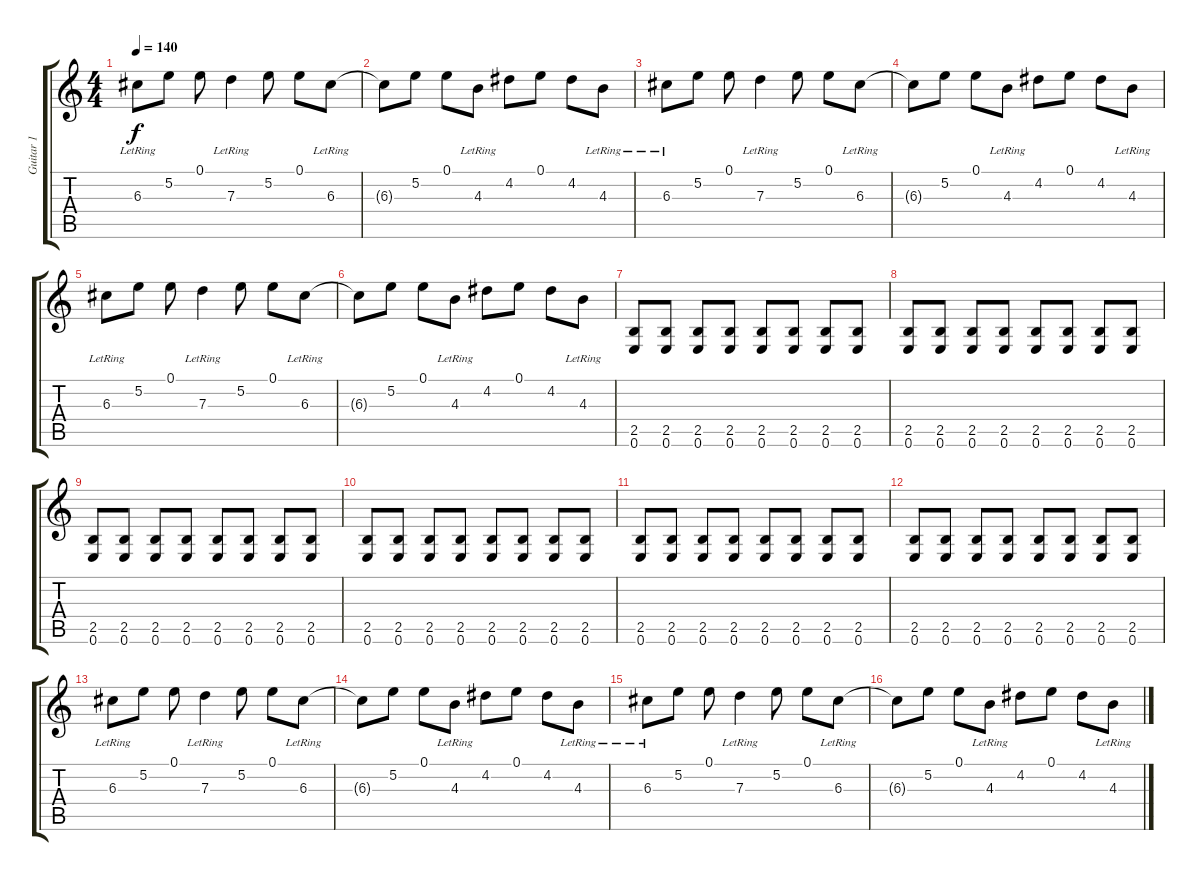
\track ("Guitar 1" "Guitar 1") {instrument electricguitarclean}
\staff {score tabs}
\tuning (E4 B3 G3 D3 A2 E2) {hide}
\ts (4 4)
\tempo 140
\clef g2
\ks c
6.3{lr}.8{dy f} 5.2.8 0.1.8 7.3{lr}.4 5.2.8 0.1.8 6.3{lr}.8 |
6.3{t}.8 5.2.8 0.1.8 4.3{lr}.8 4.2.8 0.1.8 4.2.8 4.3{lr}.8 |
6.3{lr}.8 5.2.8 0.1.8 7.3{lr}.4 5.2.8 0.1.8 6.3{lr}.8 |
6.3{t}.8 5.2.8 0.1.8 4.3{lr}.8 4.2.8 0.1.8 4.2.8 4.3{lr}.8 |
6.3{lr}.8 5.2.8 0.1.8 7.3{lr}.4 5.2.8 0.1.8 6.3{lr}.8 |
6.3{t}.8 5.2.8 0.1.8 4.3{lr}.8 4.2.8 0.1.8 4.2.8 4.3{lr}.8 |
(2.5 0.6).8 (2.5 0.6).8 (2.5 0.6).8 (2.5 0.6).8 (2.5 0.6).8 (2.5 0.6).8 (2.5 0.6).8 (2.5 0.6).8 |
(2.5 0.6).8 (2.5 0.6).8 (2.5 0.6).8 (2.5 0.6).8 (2.5 0.6).8 (2.5 0.6).8 (2.5 0.6).8 (2.5 0.6).8 |
(2.5 0.6).8 (2.5 0.6).8 (2.5 0.6).8 (2.5 0.6).8 (2.5 0.6).8 (2.5 0.6).8 (2.5 0.6).8 (2.5 0.6).8 |
(2.5 0.6).8 (2.5 0.6).8 (2.5 0.6).8 (2.5 0.6).8 (2.5 0.6).8 (2.5 0.6).8 (2.5 0.6).8 (2.5 0.6).8 |
(2.5 0.6).8 (2.5 0.6).8 (2.5 0.6).8 (2.5 0.6).8 (2.5 0.6).8 (2.5 0.6).8 (2.5 0.6).8 (2.5 0.6).8 |
(2.5 0.6).8 (2.5 0.6).8 (2.5 0.6).8 (2.5 0.6).8 (2.5 0.6).8 (2.5 0.6).8 (2.5 0.6).8 (2.5 0.6).8 |
6.3{lr}.8 5.2.8 0.1.8 7.3{lr}.4 5.2.8 0.1.8 6.3{lr}.8 |
6.3{t}.8 5.2.8 0.1.8 4.3{lr}.8 4.2.8 0.1.8 4.2.8 4.3{lr}.8 |
6.3{lr}.8 5.2.8 0.1.8 7.3{lr}.4 5.2.8 0.1.8 6.3{lr}.8 |
6.3{t}.8 5.2.8 0.1.8 4.3{lr}.8 4.2.8 0.1.8 4.2.8 4.3{lr}.8
